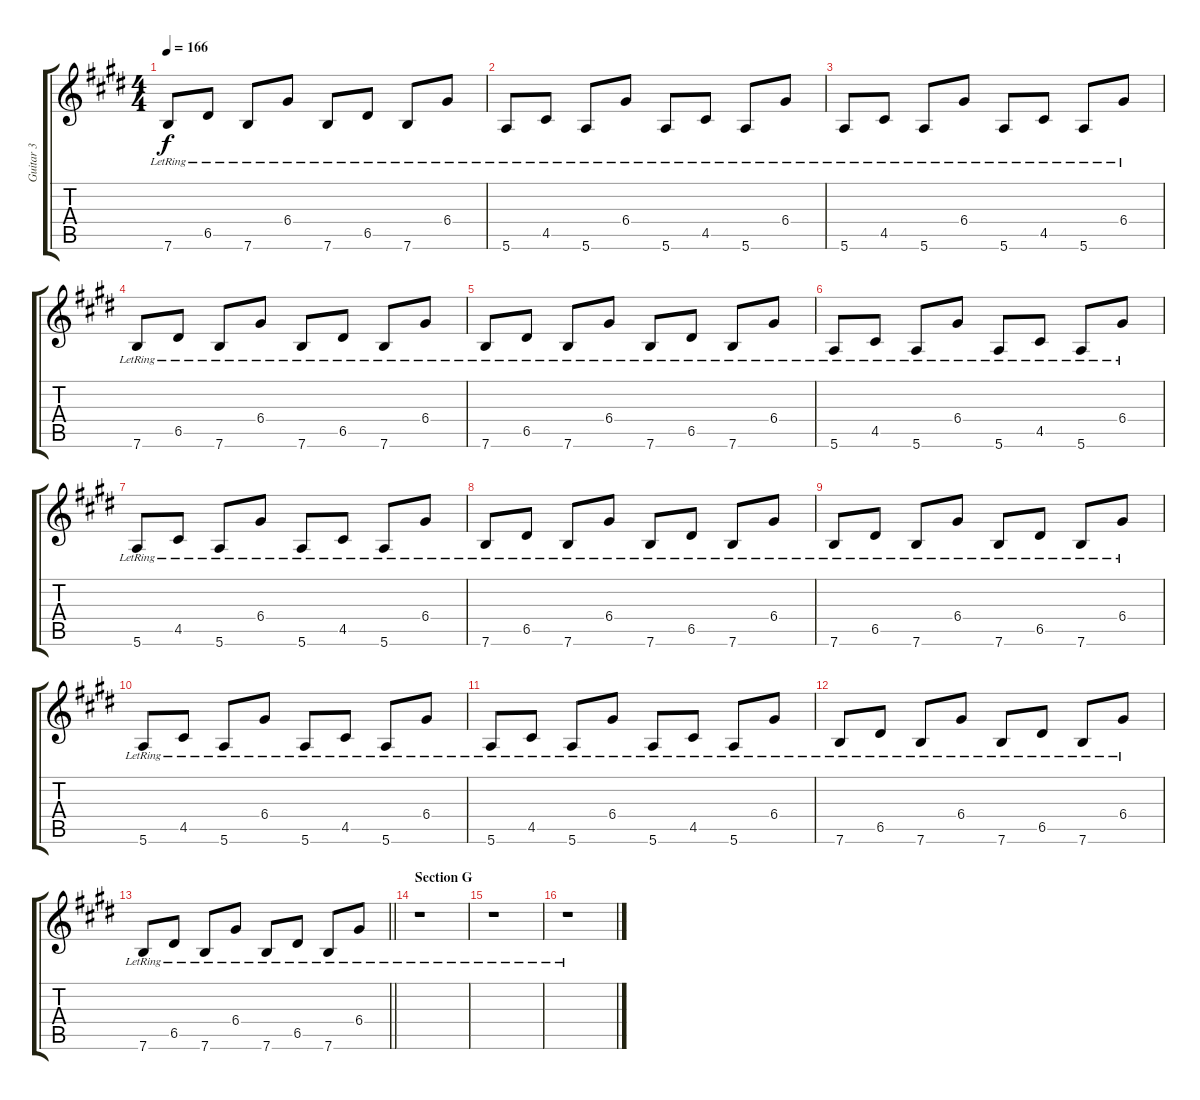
\track ("Guitar 3" "Guitar 3") {instrument electricguitarjazz}
\staff {score tabs}
\tuning (E4 B3 G3 D3 A2 E2) {hide}
\ts (4 4)
\tempo 166
\clef g2
\ks e
7.6{lr}.8{dy f} 6.5{lr}.8 7.6{lr}.8 6.4{lr}.8 7.6{lr}.8 6.5{lr}.8 7.6{lr}.8 6.4{lr}.8 |
5.6{lr}.8 4.5{lr}.8 5.6{lr}.8 6.4{lr}.8 5.6{lr}.8 4.5{lr}.8 5.6{lr}.8 6.4{lr}.8 |
5.6{lr}.8 4.5{lr}.8 5.6{lr}.8 6.4{lr}.8 5.6{lr}.8 4.5{lr}.8 5.6{lr}.8 6.4{lr}.8 |
7.6{lr}.8 6.5{lr}.8 7.6{lr}.8 6.4{lr}.8 7.6{lr}.8 6.5{lr}.8 7.6{lr}.8 6.4{lr}.8 |
7.6{lr}.8 6.5{lr}.8 7.6{lr}.8 6.4{lr}.8 7.6{lr}.8 6.5{lr}.8 7.6{lr}.8 6.4{lr}.8 |
5.6{lr}.8 4.5{lr}.8 5.6{lr}.8 6.4{lr}.8 5.6{lr}.8 4.5{lr}.8 5.6{lr}.8 6.4{lr}.8 |
5.6{lr}.8 4.5{lr}.8 5.6{lr}.8 6.4{lr}.8 5.6{lr}.8 4.5{lr}.8 5.6{lr}.8 6.4{lr}.8 |
7.6{lr}.8 6.5{lr}.8 7.6{lr}.8 6.4{lr}.8 7.6{lr}.8 6.5{lr}.8 7.6{lr}.8 6.4{lr}.8 |
7.6{lr}.8 6.5{lr}.8 7.6{lr}.8 6.4{lr}.8 7.6{lr}.8 6.5{lr}.8 7.6{lr}.8 6.4{lr}.8 |
5.6{lr}.8 4.5{lr}.8 5.6{lr}.8 6.4{lr}.8 5.6{lr}.8 4.5{lr}.8 5.6{lr}.8 6.4{lr}.8 |
5.6{lr}.8 4.5{lr}.8 5.6{lr}.8 6.4{lr}.8 5.6{lr}.8 4.5{lr}.8 5.6{lr}.8 6.4{lr}.8 |
7.6{lr}.8 6.5{lr}.8 7.6{lr}.8 6.4{lr}.8 7.6{lr}.8 6.5{lr}.8 7.6{lr}.8 6.4{lr}.8 |
\barLineRight lightlight
7.6{lr}.8 6.5{lr}.8 7.6{lr}.8 6.4{lr}.8 7.6{lr}.8 6.5{lr}.8 7.6{lr}.8 6.4{lr}.8 |
\section ("" "Section G")
r.1 |
r.1 |
r.1
